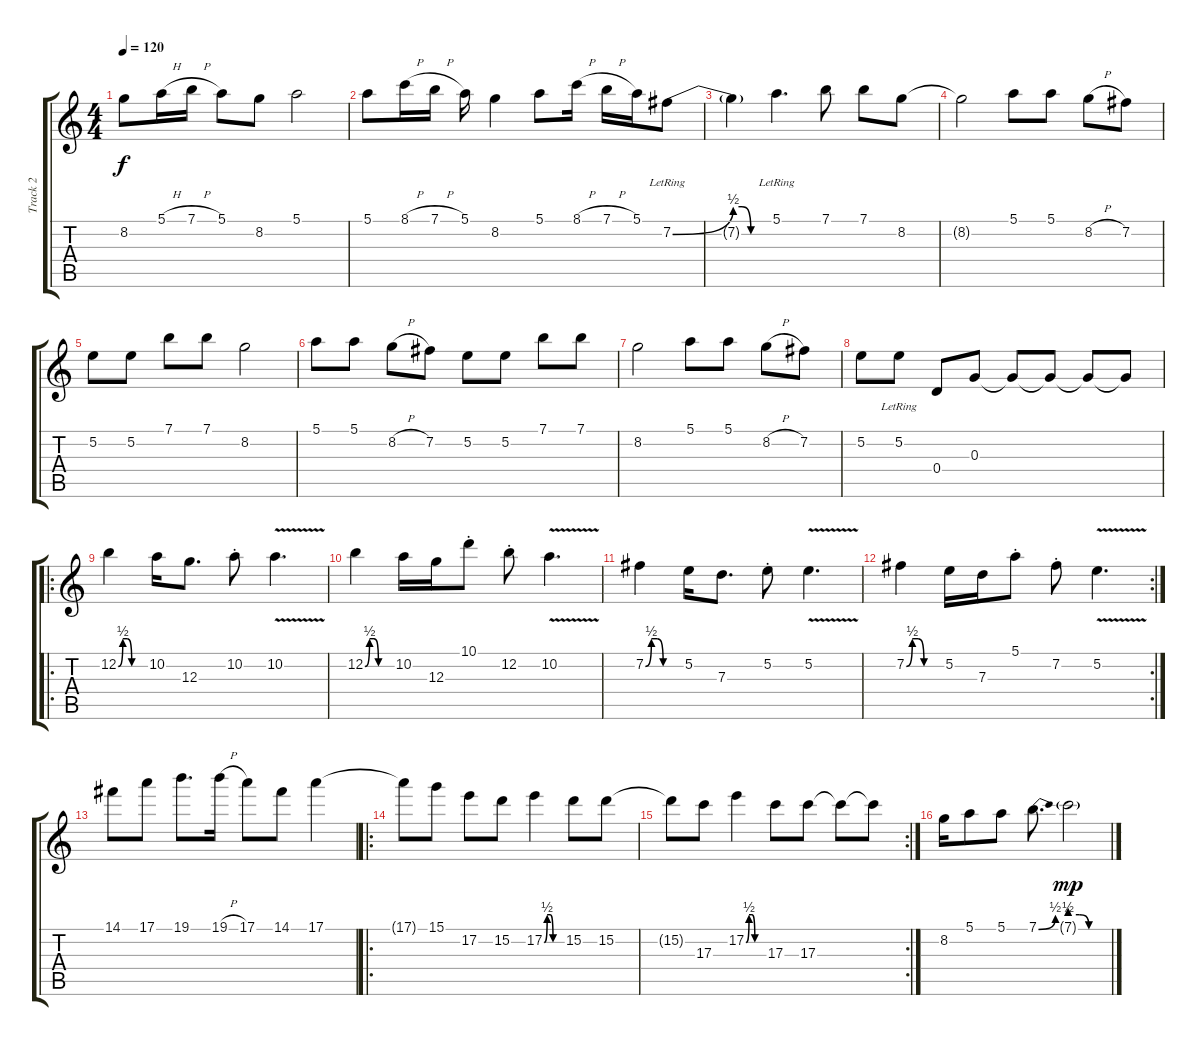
\track ("Track 2" "Track 2") {instrument overdrivenguitar}
\staff {score tabs}
\tuning (E4 B3 G3 D3 A2 E2) {hide}
\ts (4 4)
\tempo 120
\clef g2
\ks c
8.2.8{dy f} 5.1{h}.16 7.1{h}.16 5.1.8 8.2.8 5.1.2 |
5.1.8 8.1{h}.16 7.1{h}.16 5.1.16 8.2.4 5.1.8 8.1{h}.16 7.1{h}.16 5.1.16 7.2{be (bend 0 0 60 2) lr}.8 |
7.2{be (custom 0 2 15 2 30 0 60 0) t}.4 5.1{lr}.4{d} 7.1.8 7.1.8 8.2.8 |
8.2{t}.2 5.1.8 5.1.8 8.2{h}.8 7.2.8 |
5.2.8 5.2.8 7.1.8 7.1.8 8.2.2 |
5.1.8 5.1.8 8.2{h}.8 7.2.8 5.2.8 5.2.8 7.1.8 7.1.8 |
8.2.2 5.1.8 5.1.8 8.2{h}.8 7.2.8 |
5.2.8 5.2{lr}.8 0.4.8 0.3.8 0.3{t}.8 0.3{t}.8 0.3{t}.8 0.3{t}.8 |
\ro
12.2{be (custom 0 0 10 2 20 2 30 0 60 0)}.4 10.2.16 12.3.8{d} 10.2{st}.8 10.2{v}.4{d} |
12.2{be (custom 0 0 10 2 20 2 30 0 60 0)}.4 10.2.16 12.3.16 10.1{st}.8 12.2{st}.8 10.2{v}.4{d} |
7.2{be (custom 0 0 10 2 20 2 30 0 60 0)}.4 5.2.16 7.3.8{d} 5.2{st}.8 5.2{v}.4{d} |
\rc 2
7.2{be (custom 0 0 10 2 20 2 30 0 60 0)}.4 5.2.16 7.3.16 5.1{st}.8 7.2{st}.8 5.2{v}.4{d} |
14.1.8 17.1.8 19.1.8{d} 19.1{h}.16 17.1.8 14.1.8 17.1.4 |
\ro
17.1{t}.8 15.1.8 17.2.8 15.2.8 17.2{be (custom 0 0 10 2 20 2 30 0 60 0)}.4 15.2.8 15.2.8 |
\rc 2
15.2{t}.8 17.3.8 17.2{be (custom 0 0 10 2 20 2 30 0 60 0)}.4 17.3.8 17.3.8 17.3{t}.8 17.3{t}.8 |
8.2.16 5.1.8 5.1.8 7.1{be (bend 0 0 60 2)}.8{d} 7.1{be (custom 0 2 15 2 30 0 60 0) g}.2{dy mp}
